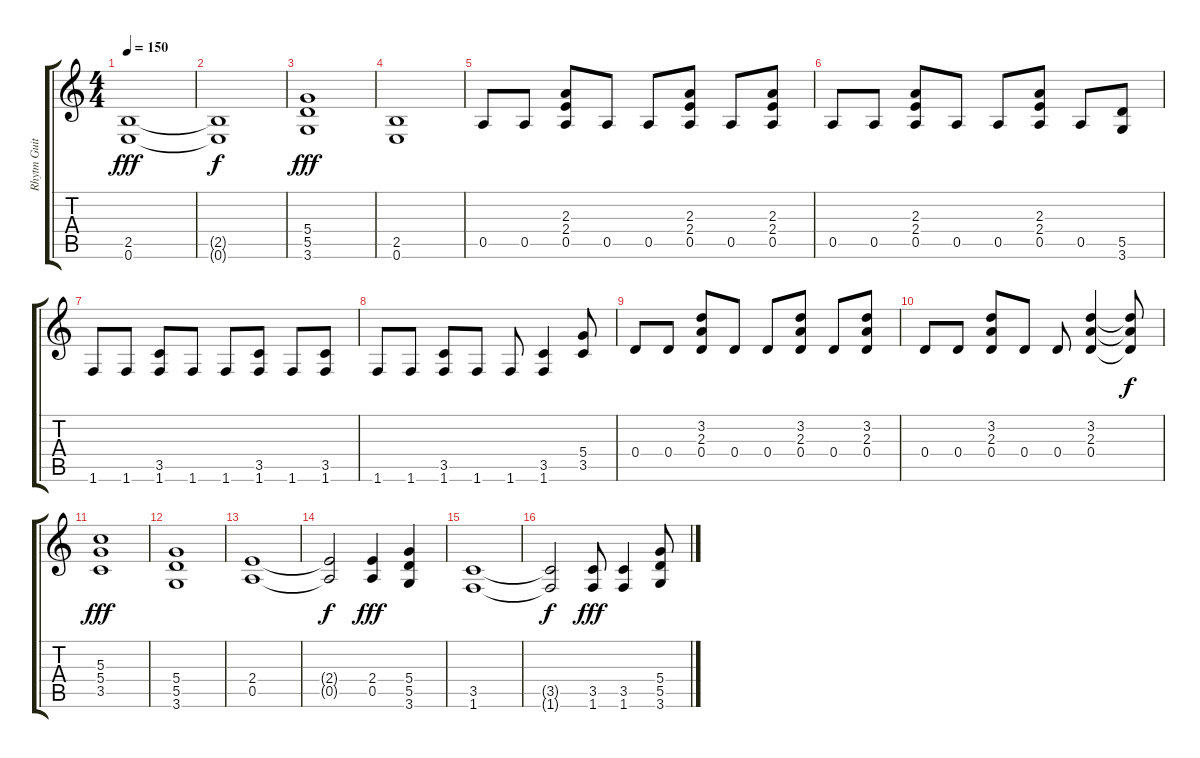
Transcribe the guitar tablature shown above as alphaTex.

\track ("Rhytm Guitar" "Rhytm Guit") {instrument distortionguitar}
\staff {score tabs}
\tuning (E4 B3 G3 D3 A2 E2) {hide}
\ts (4 4)
\tempo 150
\clef g2
\ks c
(2.5 0.6).1{dy fff} |
(2.5{t} 0.6{t}).1{dy f} |
(5.4 5.5 3.6).1{dy fff} |
(2.5 0.6).1 |
0.5.8 0.5.8 (2.3 2.4 0.5).8 0.5.8 0.5.8 (2.3 2.4 0.5).8 0.5.8 (2.3 2.4 0.5).8 |
0.5.8 0.5.8 (2.3 2.4 0.5).8 0.5.8 0.5.8 (2.3 2.4 0.5).8 0.5.8 (5.5 3.6).8 |
1.6.8 1.6.8 (3.5 1.6).8 1.6.8 1.6.8 (3.5 1.6).8 1.6.8 (3.5 1.6).8 |
1.6.8 1.6.8 (3.5 1.6).8 1.6.8 1.6.8 (3.5 1.6).4 (5.4 3.5).8 |
0.4.8 0.4.8 (3.2 2.3 0.4).8 0.4.8 0.4.8 (3.2 2.3 0.4).8 0.4.8 (3.2 2.3 0.4).8 |
0.4.8 0.4.8 (3.2 2.3 0.4).8 0.4.8 0.4.8 (3.2 2.3 0.4).4 (3.2{t} 2.3{t} 0.4{t}).8{dy f} |
(5.3 5.4 3.5).1{dy fff} |
(5.4 5.5 3.6).1 |
(2.4 0.5).1 |
(2.4{t} 0.5{t}).2{dy f} (2.4 0.5).4{dy fff} (5.4 5.5 3.6).4 |
(3.5 1.6).1 |
(3.5{t} 1.6{t}).2{dy f} (3.5 1.6).8{dy fff} (3.5 1.6).4 (5.4 5.5 3.6).8
